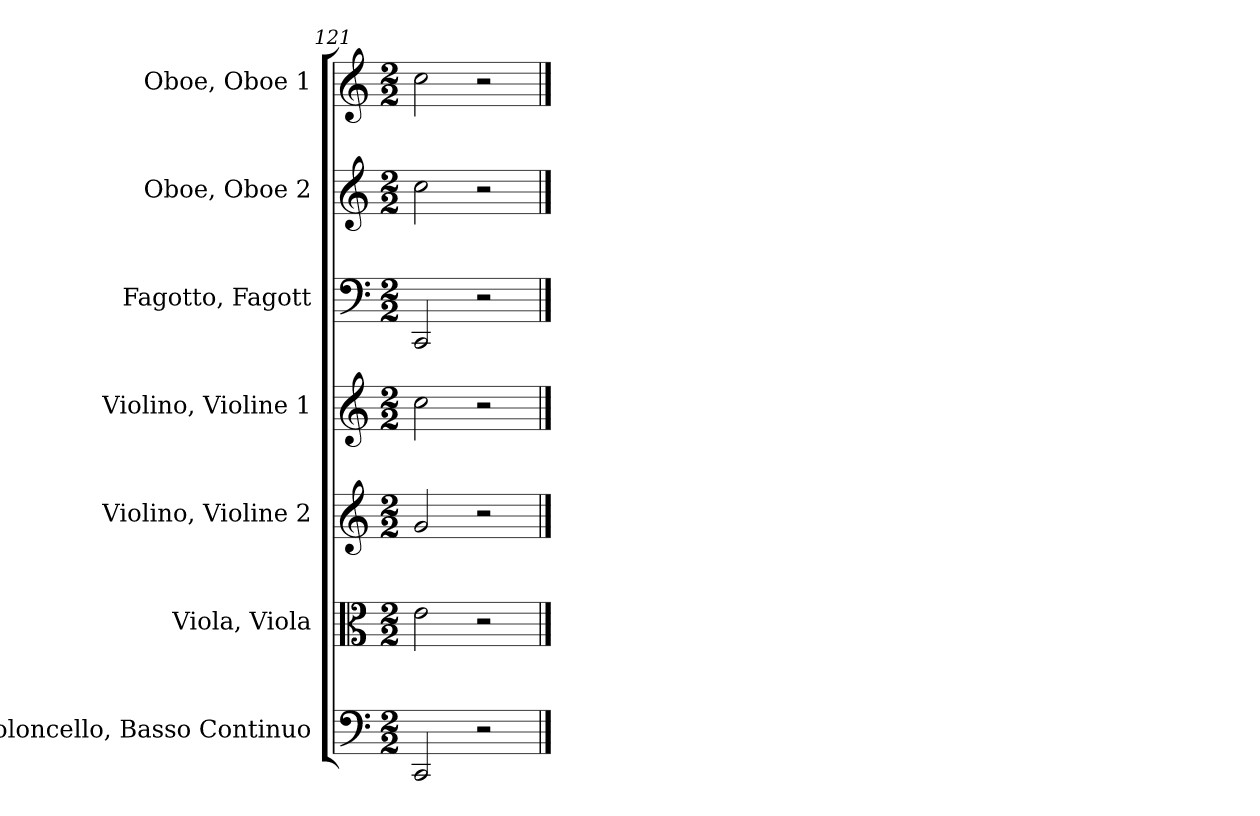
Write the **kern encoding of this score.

**kern	**kern	**kern	**kern	**kern	**kern	**kern
*part7	*part6	*part5	*part4	*part3	*part2	*part1
*staff7	*staff6	*staff5	*staff4	*staff3	*staff2	*staff1
*I"Violoncello, Basso Continuo	*I"Viola, Viola	*I"Violino, Violine 2	*I"Violino, Violine 1	*I"Fagotto, Fagott	*I"Oboe, Oboe 2	*I"Oboe, Oboe 1
*I'Vc.	*I'Vla.	*I'Vln.	*I'Vln.	*I'Fag.	*I'Ob.	*I'Ob.
*clefF4	*clefC3	*clefG2	*clefG2	*clefF4	*clefG2	*clefG2
*k[]	*k[]	*k[]	*k[]	*k[]	*k[]	*k[]
*M2/2	*M2/2	*M2/2	*M2/2	*M2/2	*M2/2	*M2/2
=121	=121	=121	=121	=121	=121	=121
2CC/	2e\	2g/	2cc\	2CC/	2cc\	2cc\
2r	2r	2r	2r	2r	2r	2r
==	==	==	==	==	==	==
*-	*-	*-	*-	*-	*-	*-
